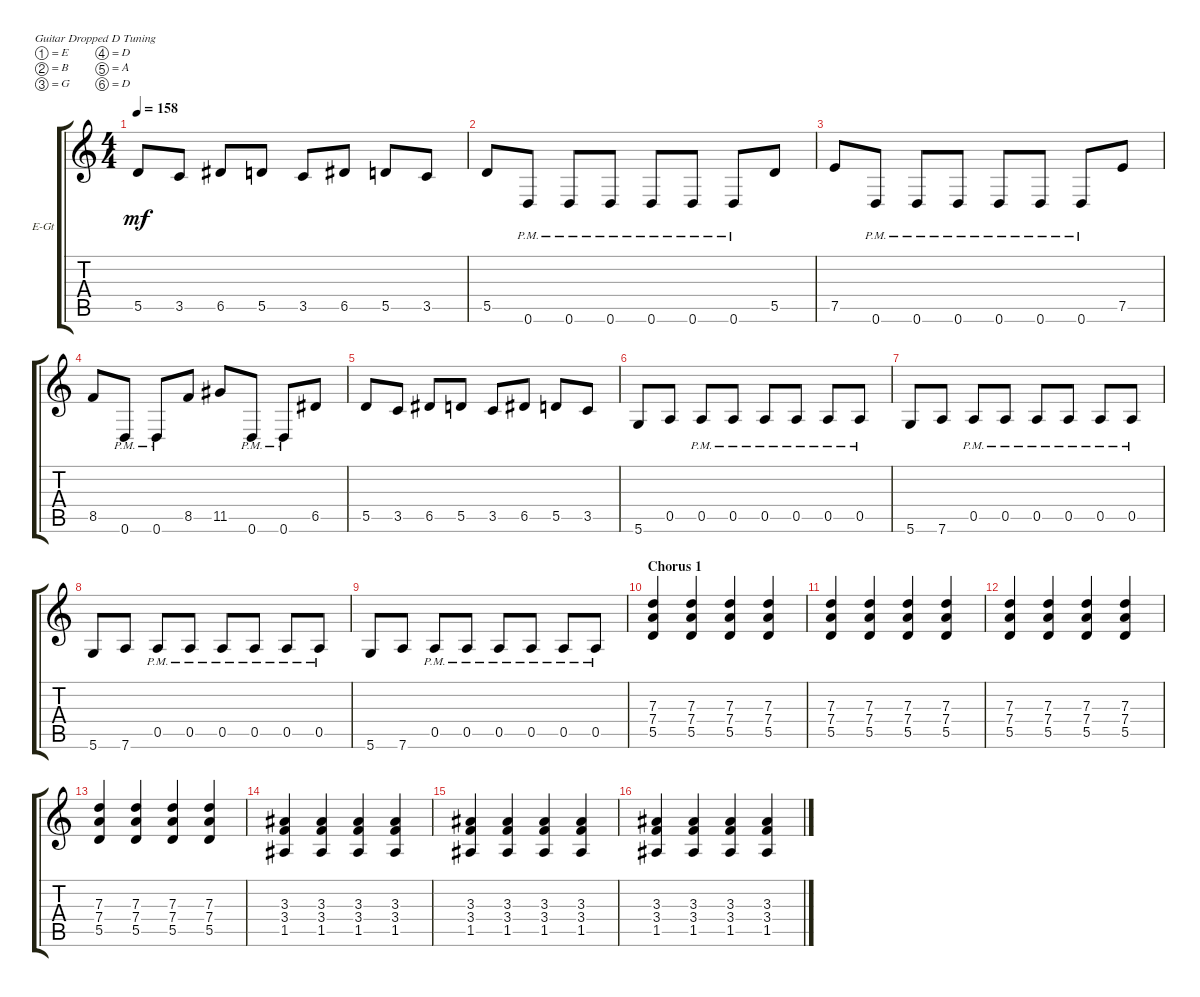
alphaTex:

\defaultSystemsLayout 4
\bracketExtendMode groupsimilarinstruments
\firstSystemTrackNameOrientation horizontal
\otherSystemsTrackNameOrientation horizontal
\track ("Lead Guitar" "E-Gt") {instrument distortionguitar}
\staff {score tabs}
\tuning (E4 B3 G3 D3 A2 D2)
\ts (4 4)
\tempo 158
\clef g2
\ks c
5.5.8{dy mf} 3.5.8 6.5.8 5.5.8 3.5.8 6.5.8 5.5.8 3.5.8 |
5.5.8 0.6{pm}.8 0.6{pm}.8 0.6{pm}.8 0.6{pm}.8 0.6{pm}.8 0.6{pm}.8 5.5.8 |
7.5.8 0.6{pm}.8 0.6{pm}.8 0.6{pm}.8 0.6{pm}.8 0.6{pm}.8 0.6{pm}.8 7.5.8 |
8.5.8 0.6{pm}.8 0.6{pm}.8 8.5.8 11.5.8 0.6{pm}.8 0.6{pm}.8 6.5.8 |
5.5.8 3.5.8 6.5.8 5.5.8 3.5.8 6.5.8 5.5.8 3.5.8 |
5.6.8 0.5.8 0.5{pm}.8 0.5{pm}.8 0.5{pm}.8 0.5{pm}.8 0.5{pm}.8 0.5{pm}.8 |
5.6.8 7.6.8 0.5{pm}.8 0.5{pm}.8 0.5{pm}.8 0.5{pm}.8 0.5{pm}.8 0.5{pm}.8 |
5.6.8 7.6.8 0.5{pm}.8 0.5{pm}.8 0.5{pm}.8 0.5{pm}.8 0.5{pm}.8 0.5{pm}.8 |
5.6.8 7.6.8 0.5{pm}.8 0.5{pm}.8 0.5{pm}.8 0.5{pm}.8 0.5{pm}.8 0.5{pm}.8 |
\section ("" "Chorus 1")
(5.5 7.4 7.3).4 (5.5 7.4 7.3).4 (5.5 7.4 7.3).4 (5.5 7.4 7.3).4 |
(5.5 7.4 7.3).4 (5.5 7.4 7.3).4 (5.5 7.4 7.3).4 (5.5 7.4 7.3).4 |
(5.5 7.4 7.3).4 (5.5 7.4 7.3).4 (5.5 7.4 7.3).4 (5.5 7.4 7.3).4 |
(5.5 7.4 7.3).4 (5.5 7.4 7.3).4 (5.5 7.4 7.3).4 (5.5 7.4 7.3).4 |
(1.5 3.4 3.3).4 (1.5 3.4 3.3).4 (1.5 3.4 3.3).4 (1.5 3.4 3.3).4 |
(1.5 3.4 3.3).4 (1.5 3.4 3.3).4 (1.5 3.4 3.3).4 (1.5 3.4 3.3).4 |
(1.5 3.4 3.3).4 (1.5 3.4 3.3).4 (1.5 3.4 3.3).4 (1.5 3.4 3.3).4
